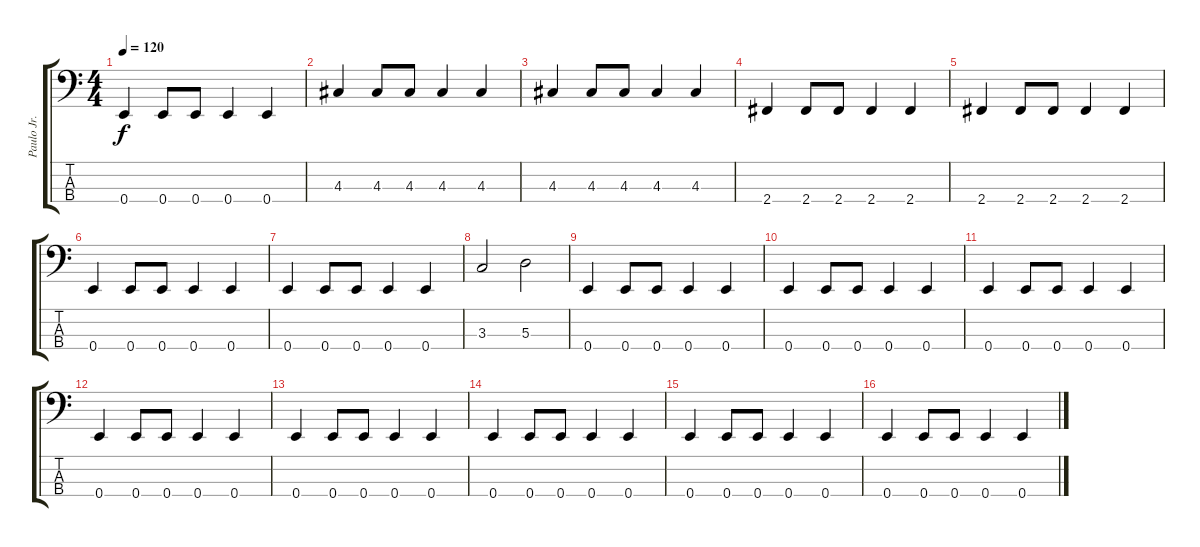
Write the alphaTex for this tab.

\track ("Paulo Jr." "Paulo Jr.") {instrument electricbassfinger}
\staff {score tabs}
\tuning (G2 D2 A1 E1) {hide}
\ts (4 4)
\tempo 120
\clef f4
\ks c
0.4.4{dy f} 0.4.8 0.4.8 0.4.4 0.4.4 |
4.3.4 4.3.8 4.3.8 4.3.4 4.3.4 |
4.3.4 4.3.8 4.3.8 4.3.4 4.3.4 |
2.4.4 2.4.8 2.4.8 2.4.4 2.4.4 |
2.4.4 2.4.8 2.4.8 2.4.4 2.4.4 |
0.4.4 0.4.8 0.4.8 0.4.4 0.4.4 |
0.4.4 0.4.8 0.4.8 0.4.4 0.4.4 |
3.3.2 5.3.2 |
0.4.4 0.4.8 0.4.8 0.4.4 0.4.4 |
0.4.4 0.4.8 0.4.8 0.4.4 0.4.4 |
0.4.4 0.4.8 0.4.8 0.4.4 0.4.4 |
0.4.4 0.4.8 0.4.8 0.4.4 0.4.4 |
0.4.4 0.4.8 0.4.8 0.4.4 0.4.4 |
0.4.4 0.4.8 0.4.8 0.4.4 0.4.4 |
0.4.4 0.4.8 0.4.8 0.4.4 0.4.4 |
0.4.4 0.4.8 0.4.8 0.4.4 0.4.4
